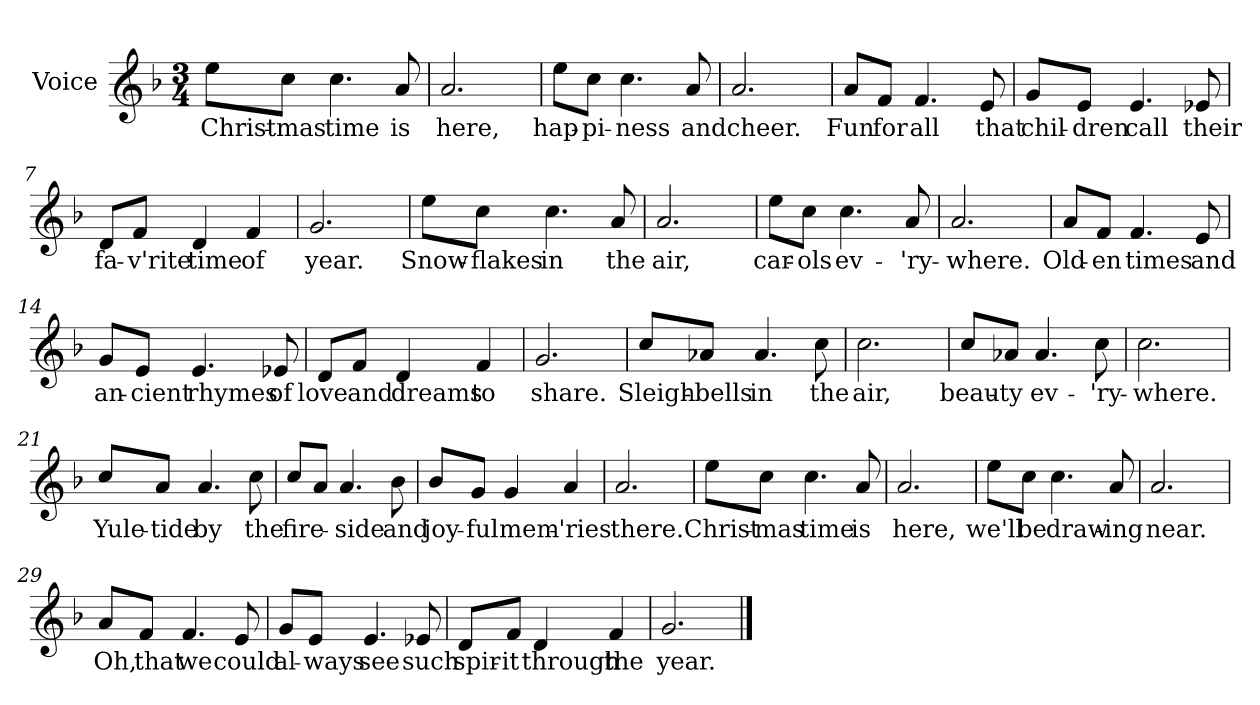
**kern	**text
*part1	*part1
*staff1	*staff1
*I"Voice	*
*I'V	*
*clefG2	*
*k[b-]	*
*F:	*
*M3/4	*
=1	=1
8ee\L	Christ-
8cc\J	-mas
4.cc\	time
8a/	is
=2	=2
2.a/	here,
=3	=3
8ee\L	hap-
8cc\J	-pi-
4.cc\	-ness
8a/	and
=4	=4
2.a/	cheer.
!!LO:LB:g=z
=5	=5
8a/L	Fun
8f/J	for
4.f/	all
8e/	that
=6	=6
8g/L	chil-
8e/J	-dren
4.e/	call
8e-X/	their
=7	=7
8d/L	fa-
8f/J	-v'rite
4d/	time
4f/	of
=8	=8
2.g/	year.
=9	=9
8ee\L	Snow-
8cc\J	-flakes
4.cc\	in
8a/	the
!!LO:LB:g=z
=10	=10
2.a/	air,
=11	=11
8ee\L	car-
8cc\J	-ols
4.cc\	ev-
8a/	'ry-
=12	=12
2.a/	-where.
=13	=13
8a/L	Old-
8f/J	-en
4.f/	times
8e/	and
!!LO:LB:g=z
=14	=14
8g/L	an-
8e/J	-cient
4.e/	rhymes
8e-X/	of
=15	=15
8d/L	love
8f/J	and
4d/	dreams
4f/	to
=16	=16
2.g/	share.
=17	=17
8cc/L	Sleigh-
8a-X/J	-bells
4.a-/	in
8cc\	the
!!LO:LB:g=z
=18	=18
2.cc\	air,
=19	=19
8cc/L	beau-
8a-X/J	-ty
4.a-/	ev-
8cc\	'ry-
=20	=20
2.cc\	-where.
=21	=21
8cc/L	Yule-
8a/J	-tide
4.a/	by
8cc\	the
!!LO:LB:g=z
=22	=22
8cc/L	-fire-
8a/J	.
4.a/	-side
8b-\	and
=23	=23
8b-/L	joy-
8g/J	-ful
4g/	mem-
4a/	-'ries
=24	=24
2.a/	there.
=25	=25
8ee\L	Christ-
8cc\J	-mas
4.cc\	time
8a/	is
!!LO:LB:g=z
=26	=26
2.a/	here,
=27	=27
8ee\L	we'll
8cc\J	be
4.cc\	draw-
8a/	-ing
=28	=28
2.a/	near.
=29	=29
8a/L	Oh,
8f/J	that
4.f/	we
8e/	could
!!LO:LB:g=z
=30	=30
8g/L	al-
8e/J	-ways
4.e/	see
8e-X/	such
=31	=31
8d/L	spir-
8f/J	-it
4d/	through
4f/	the
=32	=32
2.g/	year.
==	==
*-	*-
